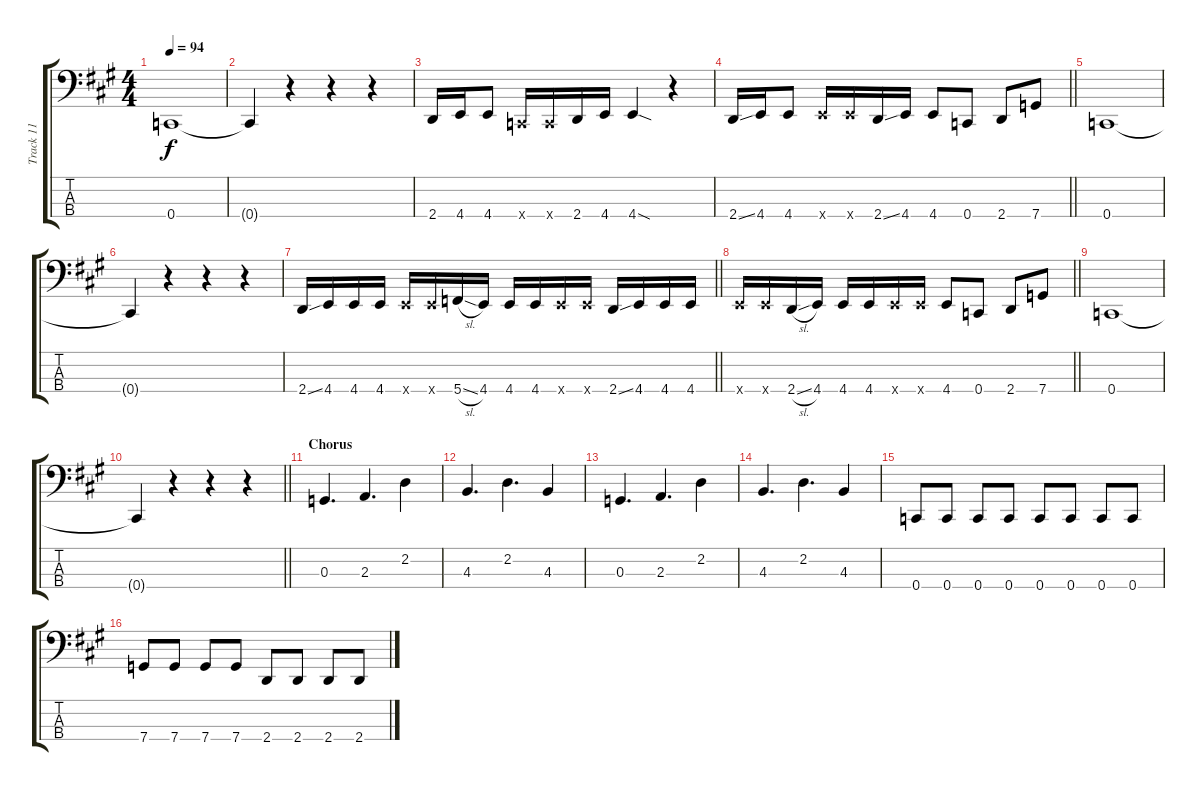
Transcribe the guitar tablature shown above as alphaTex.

\track ("Track 11" "Track 11") {instrument electricbassfinger}
\staff {score tabs}
\tuning (F2 C2 G1 C1) {hide}
\ts (4 4)
\tempo 94
\clef f4
\ks a
0.4.1{dy f} |
0.4{t}.4 r.4 r.4 r.4 |
2.4.16 4.4.16 4.4.8 0.4{x}.16 0.4{x}.16 2.4.16 4.4.16 4.4{sod}.4 r.4 |
\barLineRight lightlight
2.4{ss}.16 4.4.16 4.4.8 4.4{x}.16 4.4{x}.16 2.4{ss}.16 4.4.16 4.4.8 0.4.8 2.4.8 7.4.8 |
0.4.1 |
0.4{t}.4 r.4 r.4 r.4 |
\barLineRight lightlight
2.4{ss}.16 4.4.16 4.4.16 4.4.16 4.4{x}.16 4.4{x}.16 5.4{sl}.16 4.4.16 4.4.16 4.4.16 4.4{x}.16 4.4{x}.16 2.4{ss}.16 4.4.16 4.4.16 4.4.16 |
\barLineRight lightlight
4.4{x}.16 4.4{x}.16 2.4{sl}.16 4.4.16 4.4.16 4.4.16 4.4{x}.16 4.4{x}.16 4.4.8 0.4.8 2.4.8 7.4.8 |
0.4.1 |
\barLineRight lightlight
0.4{t}.4 r.4 r.4 r.4 |
\section ("" "Chorus")
0.3.4{d} 2.3.4{d} 2.2.4 |
4.3.4{d} 2.2.4{d} 4.3.4 |
0.3.4{d} 2.3.4{d} 2.2.4 |
4.3.4{d} 2.2.4{d} 4.3.4 |
0.4.8 0.4.8 0.4.8 0.4.8 0.4.8 0.4.8 0.4.8 0.4.8 |
7.4.8 7.4.8 7.4.8 7.4.8 2.4.8 2.4.8 2.4.8 2.4.8
